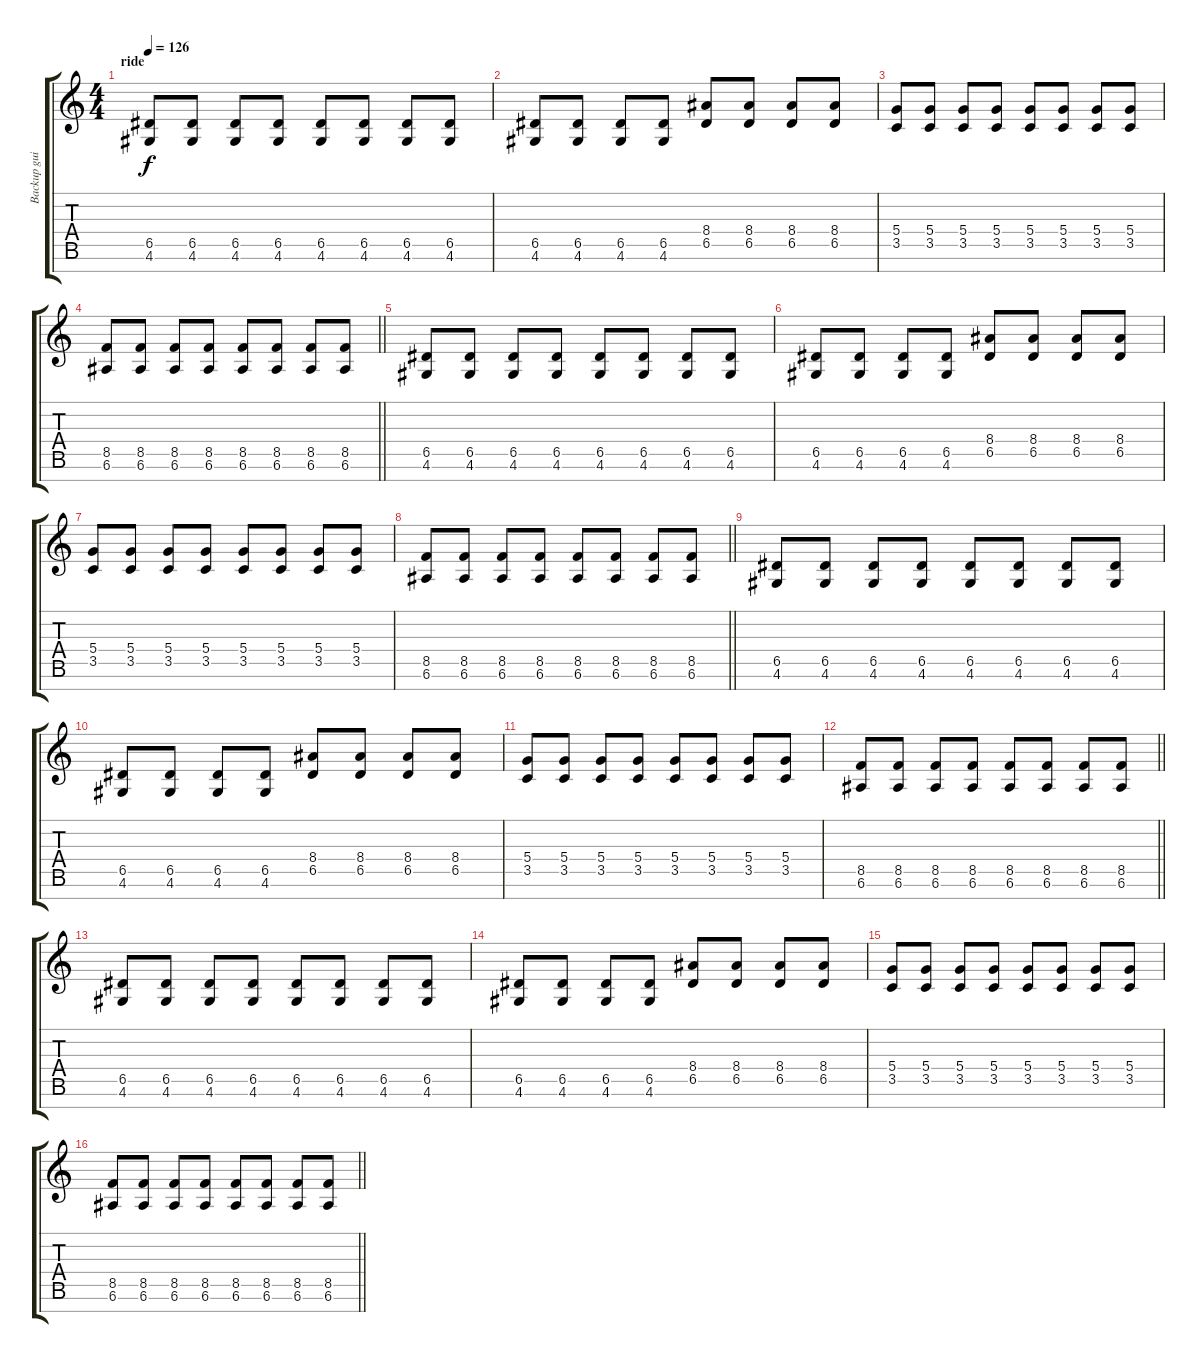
\track ("Backup guitar" "Backup gui") {instrument distortionguitar}
\staff {score tabs}
\tuning (E4 B3 G3 D3 A2 E2 B1) {hide}
\ts (4 4)
\section ("" "ride")
\tempo 126
\clef g2
\ks c
(6.5 4.6).8{dy f} (6.5 4.6).8 (6.5 4.6).8 (6.5 4.6).8 (6.5 4.6).8 (6.5 4.6).8 (6.5 4.6).8 (6.5 4.6).8 |
(6.5 4.6).8 (6.5 4.6).8 (6.5 4.6).8 (6.5 4.6).8 (8.4 6.5).8 (8.4 6.5).8 (8.4 6.5).8 (8.4 6.5).8 |
(5.4 3.5).8 (5.4 3.5).8 (5.4 3.5).8 (5.4 3.5).8 (5.4 3.5).8 (5.4 3.5).8 (5.4 3.5).8 (5.4 3.5).8 |
\barLineRight lightlight
(8.5 6.6).8 (8.5 6.6).8 (8.5 6.6).8 (8.5 6.6).8 (8.5 6.6).8 (8.5 6.6).8 (8.5 6.6).8 (8.5 6.6).8 |
(6.5 4.6).8 (6.5 4.6).8 (6.5 4.6).8 (6.5 4.6).8 (6.5 4.6).8 (6.5 4.6).8 (6.5 4.6).8 (6.5 4.6).8 |
(6.5 4.6).8 (6.5 4.6).8 (6.5 4.6).8 (6.5 4.6).8 (8.4 6.5).8 (8.4 6.5).8 (8.4 6.5).8 (8.4 6.5).8 |
(5.4 3.5).8 (5.4 3.5).8 (5.4 3.5).8 (5.4 3.5).8 (5.4 3.5).8 (5.4 3.5).8 (5.4 3.5).8 (5.4 3.5).8 |
\barLineRight lightlight
(8.5 6.6).8 (8.5 6.6).8 (8.5 6.6).8 (8.5 6.6).8 (8.5 6.6).8 (8.5 6.6).8 (8.5 6.6).8 (8.5 6.6).8 |
(6.5 4.6).8 (6.5 4.6).8 (6.5 4.6).8 (6.5 4.6).8 (6.5 4.6).8 (6.5 4.6).8 (6.5 4.6).8 (6.5 4.6).8 |
(6.5 4.6).8 (6.5 4.6).8 (6.5 4.6).8 (6.5 4.6).8 (8.4 6.5).8 (8.4 6.5).8 (8.4 6.5).8 (8.4 6.5).8 |
(5.4 3.5).8 (5.4 3.5).8 (5.4 3.5).8 (5.4 3.5).8 (5.4 3.5).8 (5.4 3.5).8 (5.4 3.5).8 (5.4 3.5).8 |
\barLineRight lightlight
(8.5 6.6).8 (8.5 6.6).8 (8.5 6.6).8 (8.5 6.6).8 (8.5 6.6).8 (8.5 6.6).8 (8.5 6.6).8 (8.5 6.6).8 |
(6.5 4.6).8 (6.5 4.6).8 (6.5 4.6).8 (6.5 4.6).8 (6.5 4.6).8 (6.5 4.6).8 (6.5 4.6).8 (6.5 4.6).8 |
(6.5 4.6).8 (6.5 4.6).8 (6.5 4.6).8 (6.5 4.6).8 (8.4 6.5).8 (8.4 6.5).8 (8.4 6.5).8 (8.4 6.5).8 |
(5.4 3.5).8 (5.4 3.5).8 (5.4 3.5).8 (5.4 3.5).8 (5.4 3.5).8 (5.4 3.5).8 (5.4 3.5).8 (5.4 3.5).8 |
\barLineRight lightlight
(8.5 6.6).8 (8.5 6.6).8 (8.5 6.6).8 (8.5 6.6).8 (8.5 6.6).8 (8.5 6.6).8 (8.5 6.6).8 (8.5 6.6).8
